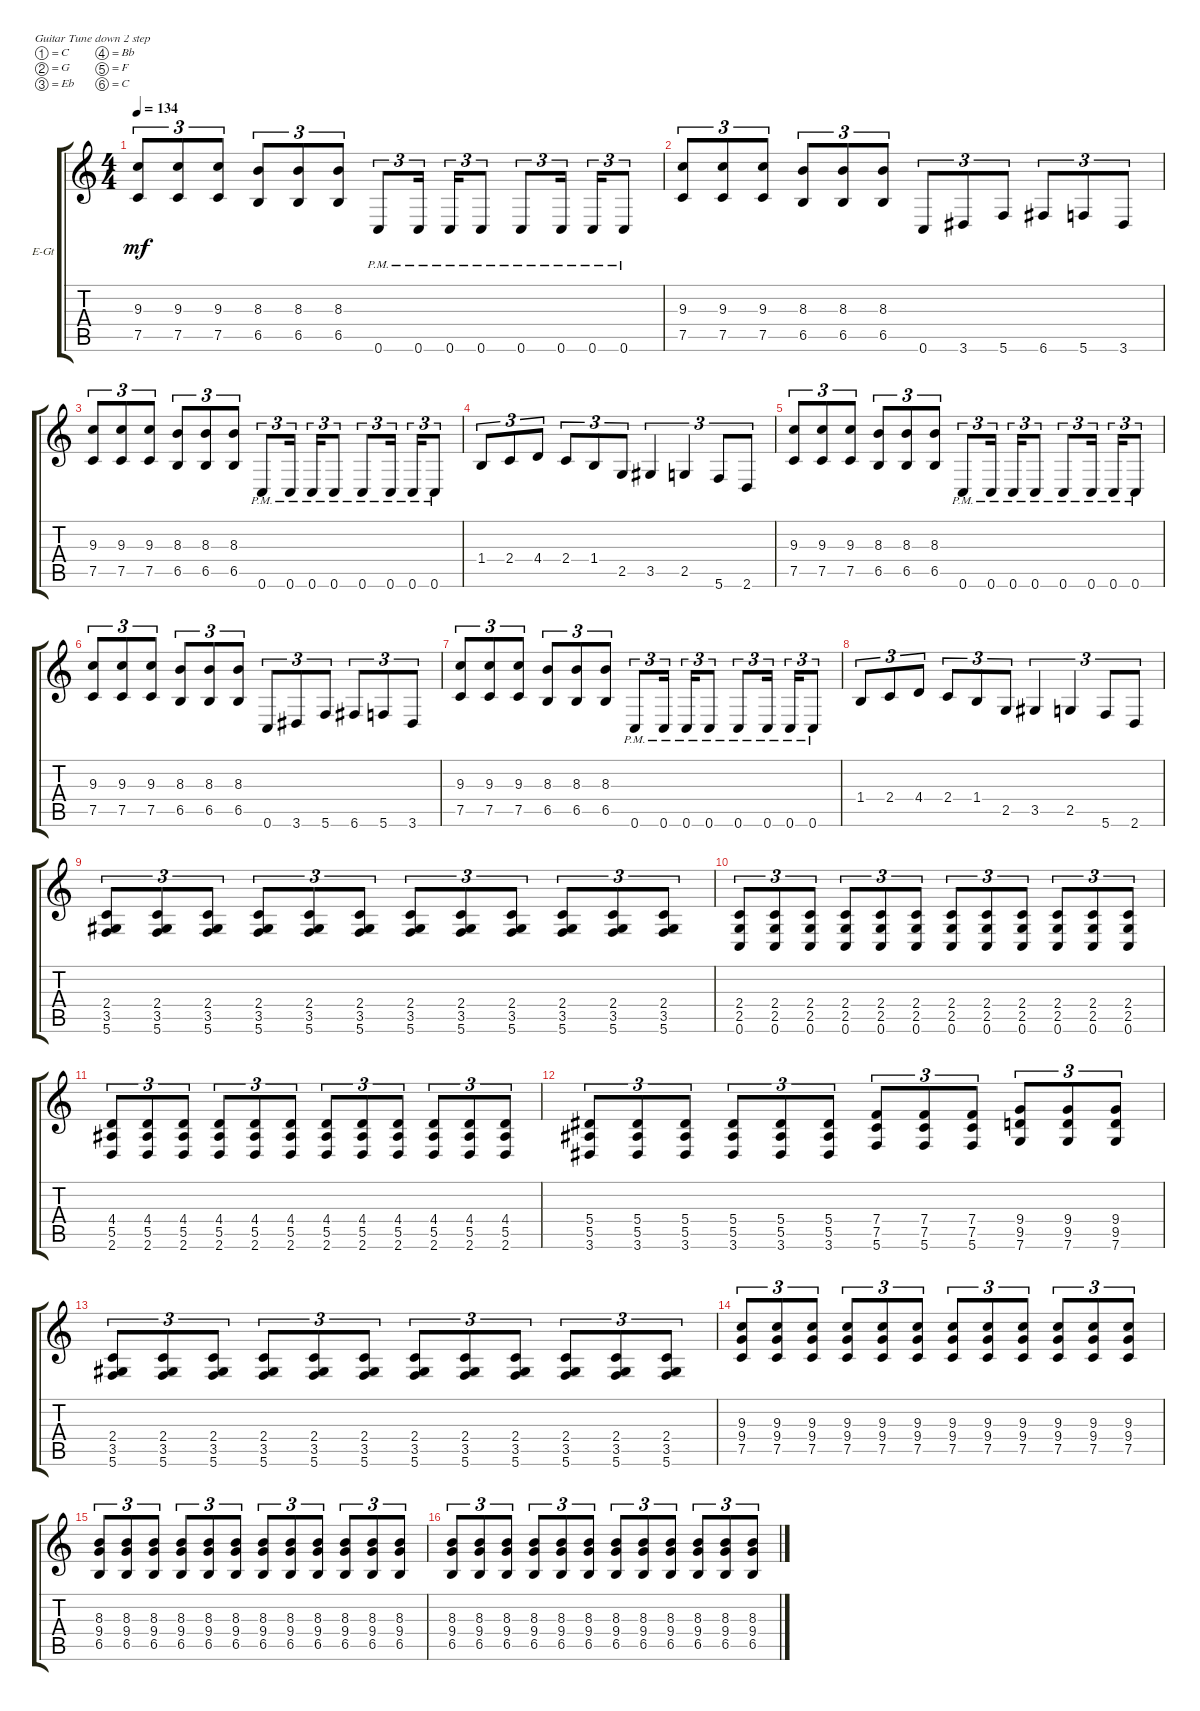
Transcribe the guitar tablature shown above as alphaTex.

\defaultSystemsLayout 4
\bracketExtendMode groupsimilarinstruments
\firstSystemTrackNameOrientation horizontal
\otherSystemsTrackNameOrientation horizontal
\track ("Eschbach Rhythm" "E-Gt") {instrument overdrivenguitar}
\staff {score tabs}
\tuning (C4 G3 Eb3 Bb2 F2 C2)
\ts (4 4)
\tempo 134
\clef g2
\ks c
(7.5 9.3).8{tu (3 2) dy mf} (7.5 9.3).8{tu (3 2)} (7.5 9.3).8{tu (3 2)} (6.5 8.3).8{tu (3 2)} (6.5 8.3).8{tu (3 2)} (6.5 8.3).8{tu (3 2)} 0.6{pm}.8{tu (3 2)} 0.6{pm}.16{tu (3 2)} 0.6{pm}.16{tu (3 2)} 0.6{pm}.8{tu (3 2)} 0.6{pm}.8{tu (3 2)} 0.6{pm}.16{tu (3 2)} 0.6{pm}.16{tu (3 2)} 0.6{pm}.8{tu (3 2)} |
(7.5 9.3).8{tu (3 2)} (7.5 9.3).8{tu (3 2)} (7.5 9.3).8{tu (3 2)} (6.5 8.3).8{tu (3 2)} (6.5 8.3).8{tu (3 2)} (6.5 8.3).8{tu (3 2)} 0.6.8{tu (3 2)} 3.6.8{tu (3 2)} 5.6.8{tu (3 2)} 6.6.8{tu (3 2)} 5.6.8{tu (3 2)} 3.6.8{tu (3 2)} |
(7.5 9.3).8{tu (3 2)} (7.5 9.3).8{tu (3 2)} (7.5 9.3).8{tu (3 2)} (6.5 8.3).8{tu (3 2)} (6.5 8.3).8{tu (3 2)} (6.5 8.3).8{tu (3 2)} 0.6{pm}.8{tu (3 2)} 0.6{pm}.16{tu (3 2)} 0.6{pm}.16{tu (3 2)} 0.6{pm}.8{tu (3 2)} 0.6{pm}.8{tu (3 2)} 0.6{pm}.16{tu (3 2)} 0.6{pm}.16{tu (3 2)} 0.6{pm}.8{tu (3 2)} |
1.4.8{tu (3 2)} 2.4.8{tu (3 2)} 4.4.8{tu (3 2)} 2.4.8{tu (3 2)} 1.4.8{tu (3 2)} 2.5.8{tu (3 2)} 3.5.4{tu (3 2)} 2.5.4{tu (3 2)} 5.6.8{tu (3 2)} 2.6.8{tu (3 2)} |
(7.5 9.3).8{tu (3 2)} (7.5 9.3).8{tu (3 2)} (7.5 9.3).8{tu (3 2)} (6.5 8.3).8{tu (3 2)} (6.5 8.3).8{tu (3 2)} (6.5 8.3).8{tu (3 2)} 0.6{pm}.8{tu (3 2)} 0.6{pm}.16{tu (3 2)} 0.6{pm}.16{tu (3 2)} 0.6{pm}.8{tu (3 2)} 0.6{pm}.8{tu (3 2)} 0.6{pm}.16{tu (3 2)} 0.6{pm}.16{tu (3 2)} 0.6{pm}.8{tu (3 2)} |
(7.5 9.3).8{tu (3 2)} (7.5 9.3).8{tu (3 2)} (7.5 9.3).8{tu (3 2)} (6.5 8.3).8{tu (3 2)} (6.5 8.3).8{tu (3 2)} (6.5 8.3).8{tu (3 2)} 0.6.8{tu (3 2)} 3.6.8{tu (3 2)} 5.6.8{tu (3 2)} 6.6.8{tu (3 2)} 5.6.8{tu (3 2)} 3.6.8{tu (3 2)} |
(7.5 9.3).8{tu (3 2)} (7.5 9.3).8{tu (3 2)} (7.5 9.3).8{tu (3 2)} (6.5 8.3).8{tu (3 2)} (6.5 8.3).8{tu (3 2)} (6.5 8.3).8{tu (3 2)} 0.6{pm}.8{tu (3 2)} 0.6{pm}.16{tu (3 2)} 0.6{pm}.16{tu (3 2)} 0.6{pm}.8{tu (3 2)} 0.6{pm}.8{tu (3 2)} 0.6{pm}.16{tu (3 2)} 0.6{pm}.16{tu (3 2)} 0.6{pm}.8{tu (3 2)} |
1.4.8{tu (3 2)} 2.4.8{tu (3 2)} 4.4.8{tu (3 2)} 2.4.8{tu (3 2)} 1.4.8{tu (3 2)} 2.5.8{tu (3 2)} 3.5.4{tu (3 2)} 2.5.4{tu (3 2)} 5.6.8{tu (3 2)} 2.6.8{tu (3 2)} |
(3.5 5.6 2.4).8{tu (3 2)} (3.5 5.6 2.4).8{tu (3 2)} (3.5 5.6 2.4).8{tu (3 2)} (3.5 5.6 2.4).8{tu (3 2)} (3.5 5.6 2.4).8{tu (3 2)} (3.5 5.6 2.4).8{tu (3 2)} (3.5 5.6 2.4).8{tu (3 2)} (3.5 5.6 2.4).8{tu (3 2)} (3.5 5.6 2.4).8{tu (3 2)} (3.5 5.6 2.4).8{tu (3 2)} (3.5 5.6 2.4).8{tu (3 2)} (2.4 3.5 5.6).8{tu (3 2)} |
(0.6 2.5 2.4).8{tu (3 2)} (0.6 2.5 2.4).8{tu (3 2)} (0.6 2.5 2.4).8{tu (3 2)} (0.6 2.5 2.4).8{tu (3 2)} (0.6 2.5 2.4).8{tu (3 2)} (0.6 2.5 2.4).8{tu (3 2)} (0.6 2.5 2.4).8{tu (3 2)} (0.6 2.5 2.4).8{tu (3 2)} (0.6 2.5 2.4).8{tu (3 2)} (0.6 2.5 2.4).8{tu (3 2)} (0.6 2.5 2.4).8{tu (3 2)} (0.6 2.5 2.4).8{tu (3 2)} |
(2.6 4.4 5.5).8{tu (3 2)} (2.6 4.4 5.5).8{tu (3 2)} (2.6 4.4 5.5).8{tu (3 2)} (2.6 4.4 5.5).8{tu (3 2)} (2.6 4.4 5.5).8{tu (3 2)} (2.6 4.4 5.5).8{tu (3 2)} (2.6 4.4 5.5).8{tu (3 2)} (2.6 4.4 5.5).8{tu (3 2)} (2.6 4.4 5.5).8{tu (3 2)} (2.6 4.4 5.5).8{tu (3 2)} (2.6 4.4 5.5).8{tu (3 2)} (2.6 4.4 5.5).8{tu (3 2)} |
(3.6 5.5 5.4).8{tu (3 2)} (3.6 5.5 5.4).8{tu (3 2)} (3.6 5.5 5.4).8{tu (3 2)} (3.6 5.5 5.4).8{tu (3 2)} (3.6 5.5 5.4).8{tu (3 2)} (3.6 5.5 5.4).8{tu (3 2)} (7.5 5.6 7.4).8{tu (3 2)} (7.5 5.6 7.4).8{tu (3 2)} (7.5 5.6 7.4).8{tu (3 2)} (9.5 7.6 9.4).8{tu (3 2)} (9.5 7.6 9.4).8{tu (3 2)} (7.6 9.5 9.4).8{tu (3 2)} |
(3.5 5.6 2.4).8{tu (3 2)} (3.5 5.6 2.4).8{tu (3 2)} (3.5 5.6 2.4).8{tu (3 2)} (3.5 5.6 2.4).8{tu (3 2)} (3.5 5.6 2.4).8{tu (3 2)} (3.5 5.6 2.4).8{tu (3 2)} (3.5 5.6 2.4).8{tu (3 2)} (3.5 5.6 2.4).8{tu (3 2)} (3.5 5.6 2.4).8{tu (3 2)} (3.5 5.6 2.4).8{tu (3 2)} (3.5 5.6 2.4).8{tu (3 2)} (2.4 3.5 5.6).8{tu (3 2)} |
(7.5 9.4 9.3).8{tu (3 2)} (7.5 9.4 9.3).8{tu (3 2)} (7.5 9.4 9.3).8{tu (3 2)} (7.5 9.4 9.3).8{tu (3 2)} (7.5 9.4 9.3).8{tu (3 2)} (7.5 9.4 9.3).8{tu (3 2)} (7.5 9.4 9.3).8{tu (3 2)} (7.5 9.4 9.3).8{tu (3 2)} (7.5 9.4 9.3).8{tu (3 2)} (7.5 9.4 9.3).8{tu (3 2)} (7.5 9.4 9.3).8{tu (3 2)} (7.5 9.4 9.3).8{tu (3 2)} |
(6.5 9.4 8.3).8{tu (3 2)} (6.5 9.4 8.3).8{tu (3 2)} (6.5 9.4 8.3).8{tu (3 2)} (6.5 9.4 8.3).8{tu (3 2)} (6.5 9.4 8.3).8{tu (3 2)} (6.5 9.4 8.3).8{tu (3 2)} (6.5 9.4 8.3).8{tu (3 2)} (6.5 9.4 8.3).8{tu (3 2)} (6.5 9.4 8.3).8{tu (3 2)} (6.5 9.4 8.3).8{tu (3 2)} (6.5 9.4 8.3).8{tu (3 2)} (6.5 9.4 8.3).8{tu (3 2)} |
(6.5 9.4 8.3).8{tu (3 2)} (6.5 9.4 8.3).8{tu (3 2)} (6.5 9.4 8.3).8{tu (3 2)} (6.5 9.4 8.3).8{tu (3 2)} (6.5 9.4 8.3).8{tu (3 2)} (6.5 9.4 8.3).8{tu (3 2)} (6.5 9.4 8.3).8{tu (3 2)} (6.5 9.4 8.3).8{tu (3 2)} (6.5 9.4 8.3).8{tu (3 2)} (6.5 9.4 8.3).8{tu (3 2)} (6.5 9.4 8.3).8{tu (3 2)} (6.5 9.4 8.3).8{tu (3 2)}
